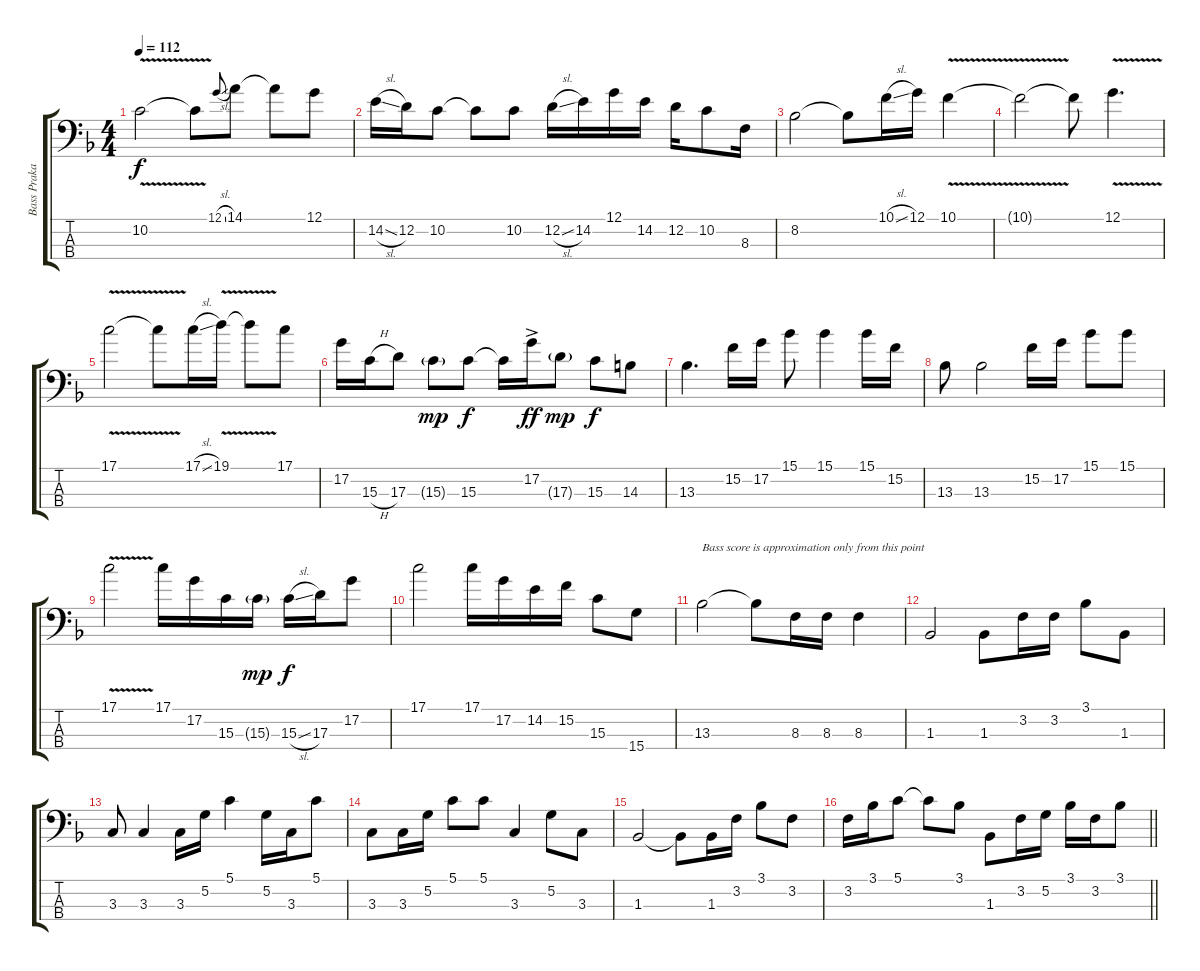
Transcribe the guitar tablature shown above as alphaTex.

\track ("Bass Prakash John" "Bass Praka") {instrument electricbasspick}
\staff {score tabs}
\tuning (G2 D2 A1 E1) {hide}
\ts (4 4)
\tempo 112
\clef f4
\ks f
10.2{v}.2{dy f} 10.2{t}.8 12.1{sl}.8{gr onbeat} 14.1.8 14.1{t}.8 12.1.8 |
14.2{sl}.16 12.2.16 10.2.8 10.2{t}.8 10.2.8 12.2{sl}.16 14.2.16 12.1.16 14.2.16 12.2.16 10.2.8 8.3.16 |
8.2.2 8.2{t}.8 10.1{sl}.16 12.1.16 10.1{v}.4 |
10.1{t}.2 10.1{t}.8 12.1{v}.4{d} |
17.1{v}.2 17.1{t}.8 17.1{sl}.16 19.1{v}.16 19.1{t}.8 17.1.8 |
17.2.16 15.3{h}.16 17.3.8 15.3{g}.8{dy mp} 15.3.8{dy f} 15.3{t}.16 17.2{ac}.16{dy ff} 17.3{g}.8{dy mp} 15.3.8{dy f} 14.3.8 |
13.3.4{d} 15.2.16 17.2.16 15.1.8 15.1.4 15.1.16 15.2.16 |
13.3.8 13.3.2 15.2.16 17.2.16 15.1.8 15.1.8 |
17.1{v}.2 17.1.16 17.2.16 15.3.16 15.3{g}.16{dy mp} 15.3{sl}.16{dy f} 17.3.16 17.2.8 |
17.1.2 17.1.16 17.2.16 14.2.16 15.2.16 15.3.8 15.4.8 |
13.3.2{txt "Bass score is approximation only from this point"} 13.3{t}.8 8.3.16 8.3.16 8.3.4 |
1.3.2 1.3.8 3.2.16 3.2.16 3.1.8 1.3.8 |
3.3.8 3.3.4 3.3.16 5.2.16 5.1.4 5.2.16 3.3.16 5.1.8 |
3.3.8 3.3.16 5.2.16 5.1.8 5.1.8 3.3.4 5.2.8 3.3.8 |
1.3.2 1.3{t}.8 1.3.16 3.2.16 3.1.8 3.2.8 |
\barLineRight lightlight
3.2.16 3.1.16 5.1.8 5.1{t}.8 3.1.8 1.3.8 3.2.16 5.2.16 3.1.16 3.2.16 3.1.8
